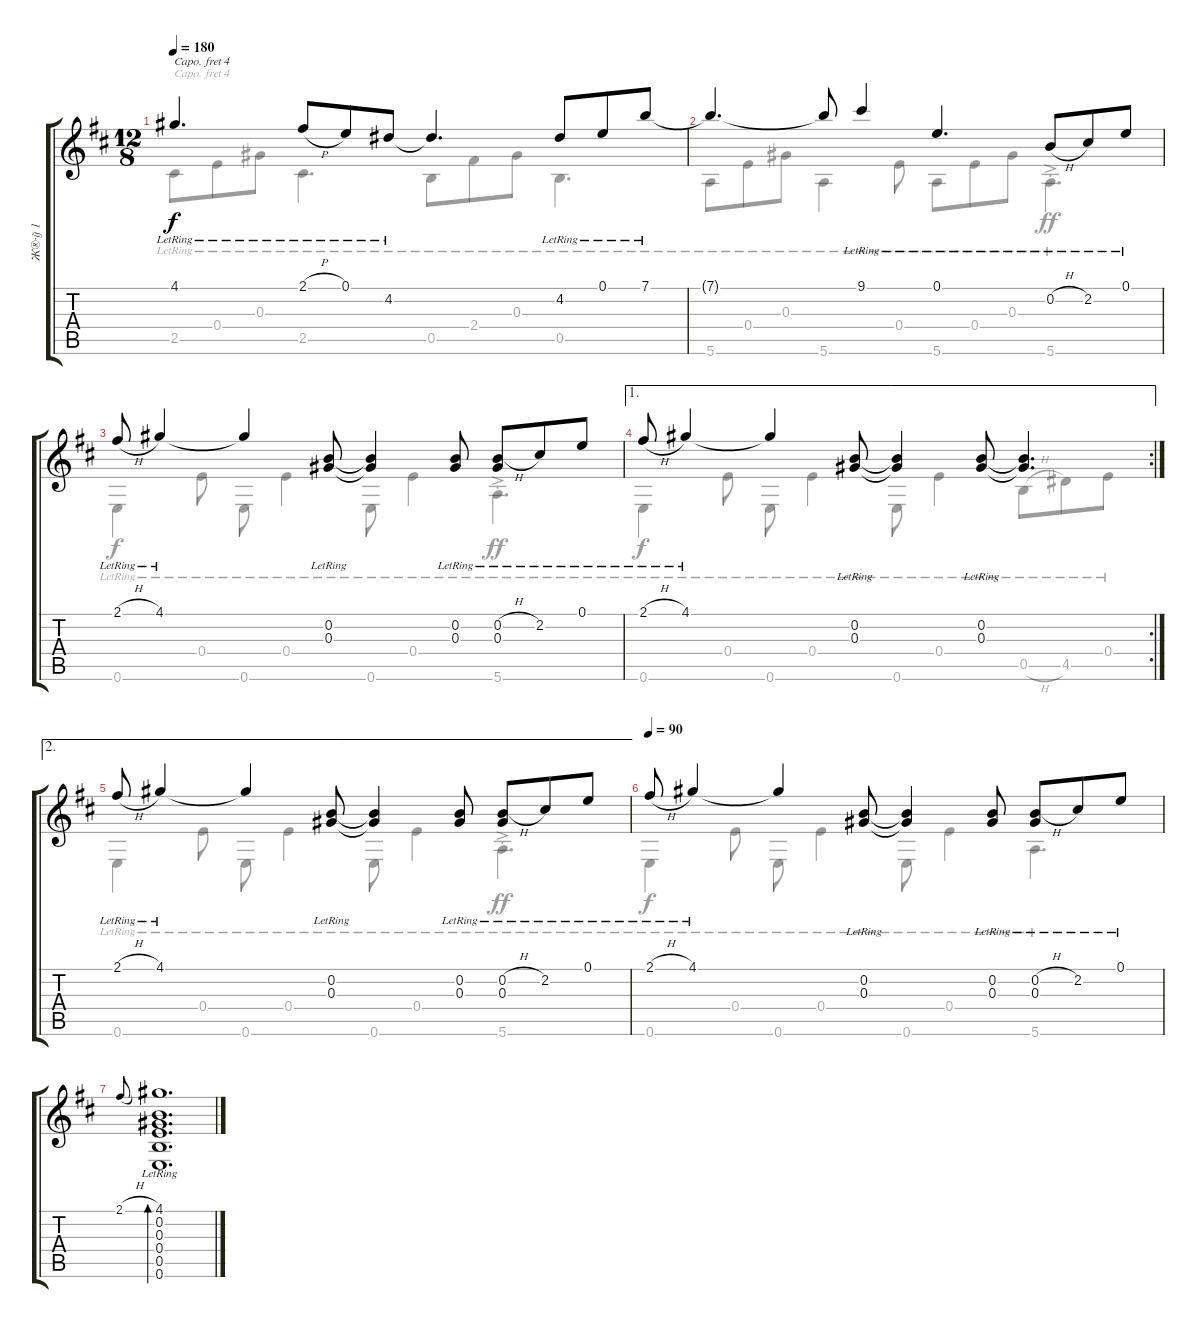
\track ("Ж®·ў 1" "Ж®·ў 1") {instrument acousticguitarsteel}
\staff {score tabs}
\capo 4
\tuning (C4 G3 E3 C3 G2 C2) {hide}
\voice
\ts (12 8)
\tempo 180
\clef g2
\ks d
4.1{lr}.4{d dy f} 2.1{h lr}.8 0.1{lr}.8 4.2{lr}.8 4.2{t}.4{d} 4.2{lr}.8 0.1{lr}.8 7.1{lr}.8 |
7.1{t}.4{d} 7.1{t}.8 9.1{lr}.4 0.1{lr}.4{d} 0.2{h lr}.8 2.2{lr}.8 0.1{lr}.8 |
2.1{h lr}.8 4.1{lr}.4 4.1{t}.4 (0.2{lr} 0.3{lr}).8 (0.2{t} 0.3{t}).4 (0.2{lr} 0.3{lr}).8 (0.2{h lr} 0.3{lr}).8 2.2{lr}.8 0.1{lr}.8 |
\ae 1
\rc 2
2.1{h lr}.8 4.1{lr}.4 4.1{t}.4 (0.2{lr} 0.3{lr}).8 (0.2{t} 0.3{t}).4 (0.2{lr} 0.3{lr}).8 (0.2{t} 0.3{t}).4{d} |
\ae 2
2.1{h lr}.8 4.1{lr}.4 4.1{t}.4 (0.2{lr} 0.3{lr}).8 (0.2{t} 0.3{t}).4 (0.2{lr} 0.3{lr}).8 (0.2{h lr} 0.3{lr}).8 2.2{lr}.8 0.1{lr}.8 |
\tempo 90
2.1{h lr}.8 4.1{lr}.4 4.1{t}.4 (0.2{lr} 0.3{lr}).8 (0.2{t} 0.3{t}).4 (0.2{lr} 0.3{lr}).8 (0.2{h lr} 0.3{lr}).8 2.2{lr}.8 0.1{lr}.8 |
2.1{h}.8{gr onbeat} (4.1{lr} 0.2{lr} 0.3{lr} 0.4{lr} 0.5{lr} 0.6{lr}).1{d bd 240}
\voice
\clef g2
\ottava regular
\simile none
\ks d
2.5{lr}.8{dy f} 0.4{lr}.8 0.3{lr}.8 2.5{lr}.4{d} 0.5{lr}.8 2.4{lr}.8 0.3{lr}.8 0.5{lr}.4{d} |
5.6{lr}.8 0.4{lr}.8 0.3{lr}.8 5.6{lr}.4 0.4{lr}.8 5.6{lr}.8 0.4{lr}.8 0.3{lr}.8 5.6{ac st lr}.4{d dy ff} |
0.6{lr}.4{dy f} 0.4{lr}.8 0.6{lr}.8 0.4{lr}.4 0.6{lr}.8 0.4{lr}.4 5.6{ac st lr}.4{d dy ff} |
0.6{lr}.4{dy f} 0.4{lr}.8 0.6{lr}.8 0.4{lr}.4 0.6{lr}.8 0.4{lr}.4 0.5{h lr}.8 4.5{lr}.8 0.4{lr}.8 |
0.6{lr}.4 0.4{lr}.8 0.6{lr}.8 0.4{lr}.4 0.6{lr}.8 0.4{lr}.4 5.6{ac st lr}.4{d dy ff} |
0.6{lr}.4{dy f} 0.4{lr}.8 0.6{lr}.8 0.4{lr}.4 0.6{lr}.8 0.4{lr}.4 5.6{lr}.4{d} |
